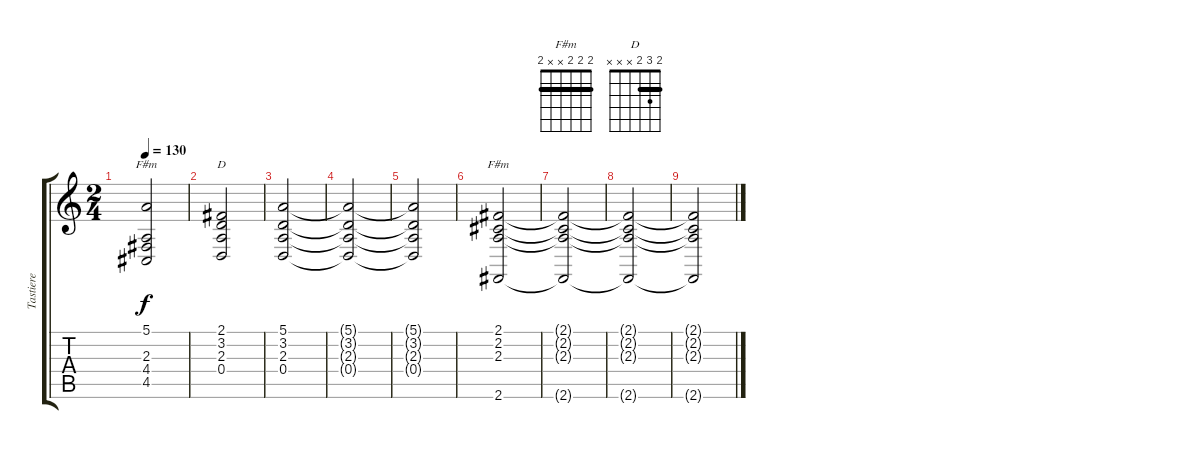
\track ("Tastiere" "Tastiere") {instrument stringensemble1}
\staff {score tabs}
\tuning (E4 B3 G3 D3 A2 E2) {hide}
\chord ("F#m" 5 x 2 4 4 x)
\chord ("D" 2 3 2 x x x) {barre 2}
\chord ("F#m" 2 2 2 x x 2) {barre 2}
\ts (2 4)
\tempo 130
\clef g2
\ks c
(5.1 2.3 4.4 4.5).2{ch "F#m" dy f} |
(2.1 3.2 2.3 0.4).2{ch "D"} |
(5.1 3.2 2.3 0.4).2 |
(5.1{t} 3.2{t} 2.3{t} 0.4{t}).2 |
(5.1{t} 3.2{t} 2.3{t} 0.4{t}).2 |
(2.1 2.2 2.3 2.6).2{ch "F#m"} |
(2.1{t} 2.2{t} 2.3{t} 2.6{t}).2 |
(2.1{t} 2.2{t} 2.3{t} 2.6{t}).2 |
(2.1{t} 2.2{t} 2.3{t} 2.6{t}).2
